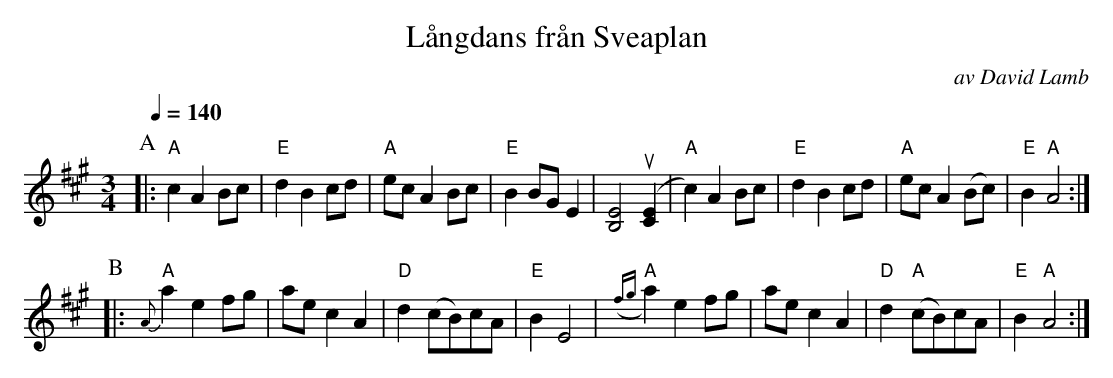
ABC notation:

X:1
T:Långdans från Sveaplan
C:av David Lamb
M:3/4
L:1/16
Q:1/4=140
K:A
P:A
|: "A" c4 A4 B2c2 |"E" d4 B4 c2d2 |"A" e2c2 A4 B2c2|"E" B4 B2G2 E4\
| [E8B,8] u([E4C4]|"A" c4) A4 B2c2|"E" d4 B4 c2d2|"A" e2c2 A4 (B2c2)\
| "E" B4 "A" A8 :|
P:B
|:"A"{A}a4 e4 f2g2|a2e2 c4 A4|"D" d4 (c2B2)c2A2|"E" B4 E8\
| "A"({fg}a4) e4 f2g2|a2e2 c4 A4|"D" d4 "A"(c2B2)c2A2|"E" B4 "A"A8:|
